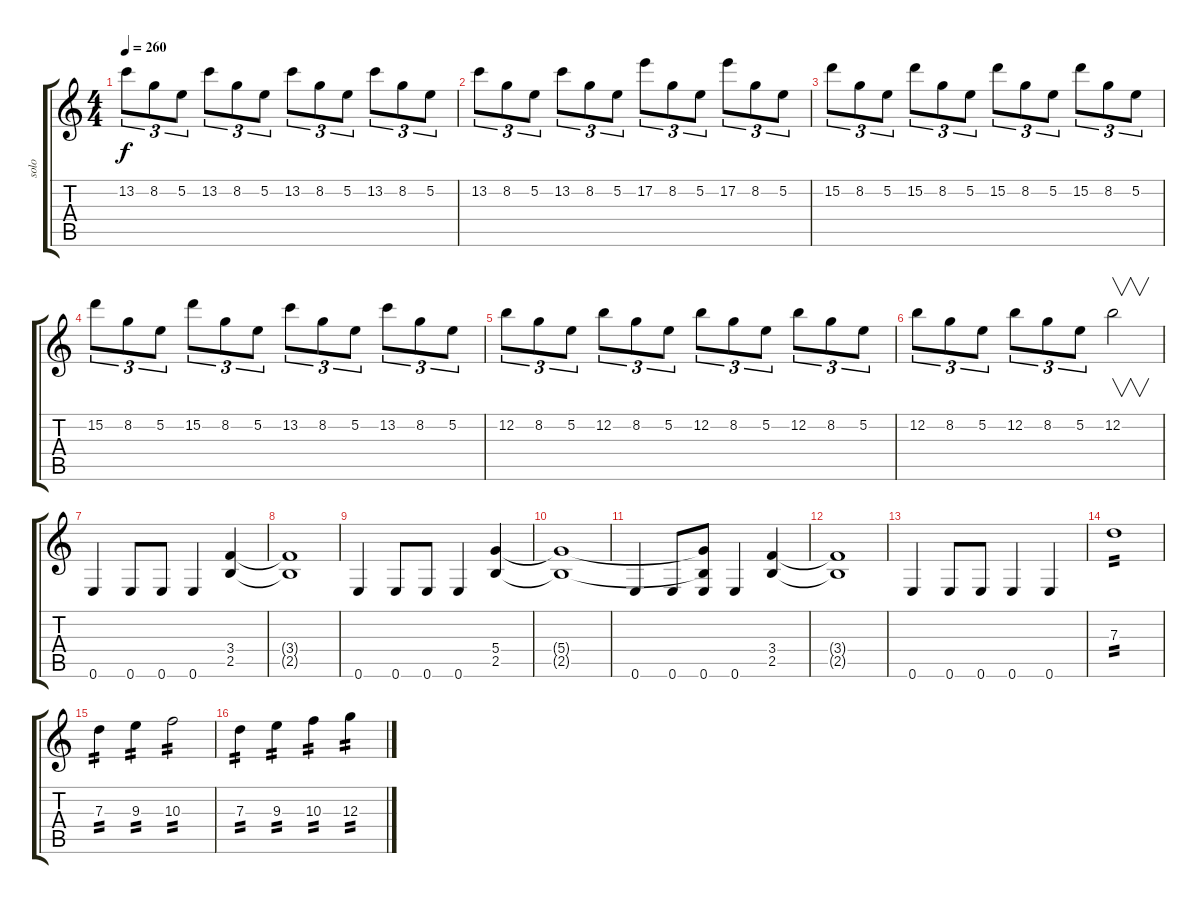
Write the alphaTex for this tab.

\track ("solo" "solo") {instrument distortionguitar}
\staff {score tabs}
\tuning (E4 B3 G3 D3 A2 E2) {hide}
\ts (4 4)
\tempo 260
\clef g2
\ks c
13.2.8{tu (3 2) dy f} 8.2.8{tu (3 2)} 5.2.8{tu (3 2)} 13.2.8{tu (3 2)} 8.2.8{tu (3 2)} 5.2.8{tu (3 2)} 13.2.8{tu (3 2)} 8.2.8{tu (3 2)} 5.2.8{tu (3 2)} 13.2.8{tu (3 2)} 8.2.8{tu (3 2)} 5.2.8{tu (3 2)} |
13.2.8{tu (3 2)} 8.2.8{tu (3 2)} 5.2.8{tu (3 2)} 13.2.8{tu (3 2)} 8.2.8{tu (3 2)} 5.2.8{tu (3 2)} 17.2.8{tu (3 2)} 8.2.8{tu (3 2)} 5.2.8{tu (3 2)} 17.2.8{tu (3 2)} 8.2.8{tu (3 2)} 5.2.8{tu (3 2)} |
15.2.8{tu (3 2)} 8.2.8{tu (3 2)} 5.2.8{tu (3 2)} 15.2.8{tu (3 2)} 8.2.8{tu (3 2)} 5.2.8{tu (3 2)} 15.2.8{tu (3 2)} 8.2.8{tu (3 2)} 5.2.8{tu (3 2)} 15.2.8{tu (3 2)} 8.2.8{tu (3 2)} 5.2.8{tu (3 2)} |
15.2.8{tu (3 2)} 8.2.8{tu (3 2)} 5.2.8{tu (3 2)} 15.2.8{tu (3 2)} 8.2.8{tu (3 2)} 5.2.8{tu (3 2)} 13.2.8{tu (3 2)} 8.2.8{tu (3 2)} 5.2.8{tu (3 2)} 13.2.8{tu (3 2)} 8.2.8{tu (3 2)} 5.2.8{tu (3 2)} |
12.2.8{tu (3 2)} 8.2.8{tu (3 2)} 5.2.8{tu (3 2)} 12.2.8{tu (3 2)} 8.2.8{tu (3 2)} 5.2.8{tu (3 2)} 12.2.8{tu (3 2)} 8.2.8{tu (3 2)} 5.2.8{tu (3 2)} 12.2.8{tu (3 2)} 8.2.8{tu (3 2)} 5.2.8{tu (3 2)} |
12.2.8{tu (3 2)} 8.2.8{tu (3 2)} 5.2.8{tu (3 2)} 12.2.8{tu (3 2)} 8.2.8{tu (3 2)} 5.2.8{tu (3 2)} 12.2.2{v} |
0.6.4 0.6.8 0.6.8 0.6.4 (3.4 2.5).4 |
(3.4{t} 2.5{t}).1 |
0.6.4 0.6.8 0.6.8 0.6.4 (5.4 2.5).4 |
(5.4{t} 2.5{t}).1 |
0.6.4 0.6.8 (5.4{t} 2.5{t} 0.6).8 0.6.4 (3.4 2.5).4 |
(3.4{t} 2.5{t}).1 |
0.6.4 0.6.8 0.6.8 0.6.4 0.6.4 |
7.3.1{tp 2} |
7.3.4{tp 2} 9.3.4{tp 2} 10.3.2{tp 2} |
7.3.4{tp 2} 9.3.4{tp 2} 10.3.4{tp 2} 12.3.4{tp 2}
